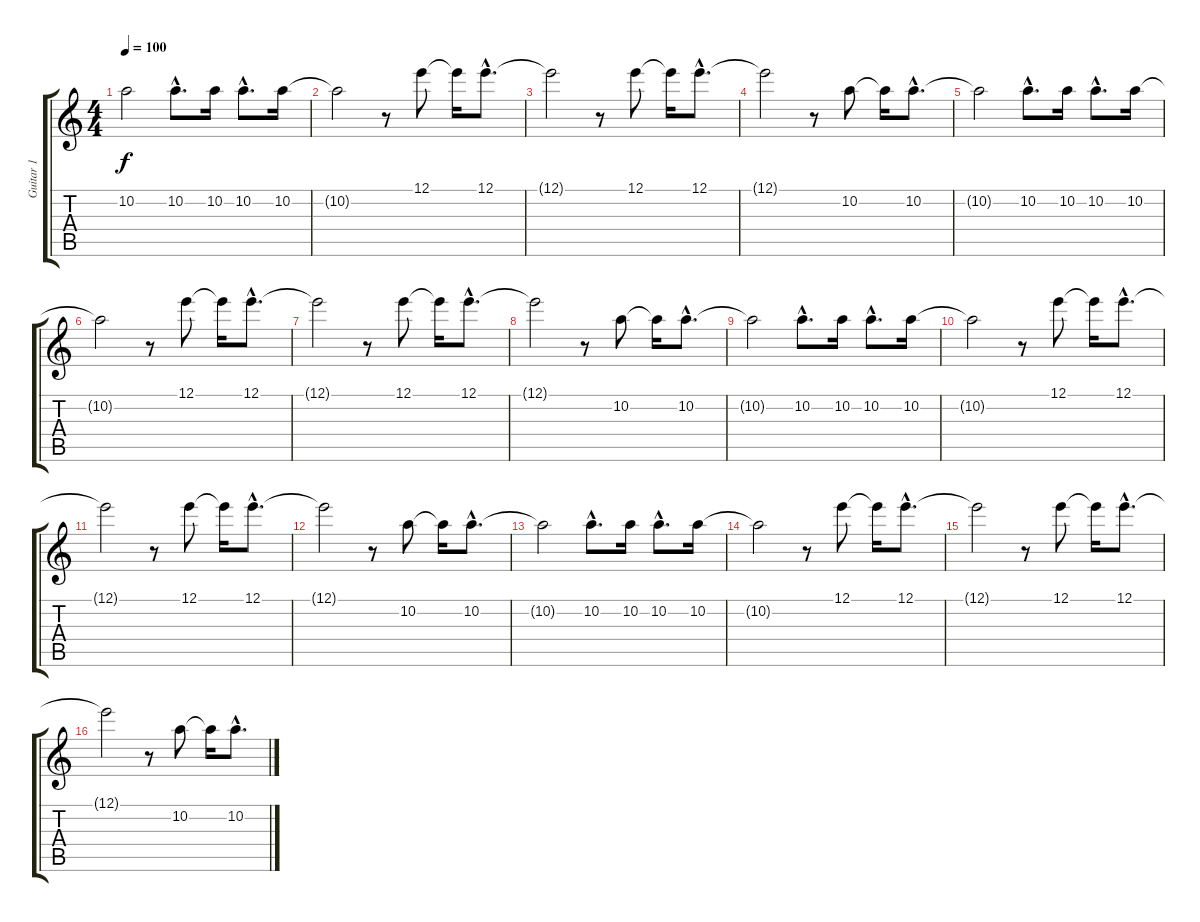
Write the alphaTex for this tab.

\track ("Guitar 1" "Guitar 1") {instrument electricguitarclean}
\staff {score tabs}
\tuning (E4 B3 G3 D3 A2 E2) {hide}
\ts (4 4)
\tempo 100
\clef g2
\ks c
10.2{t}.2{dy f} 10.2{hac}.8{d} 10.2.16 10.2{hac}.8{d} 10.2.16 |
10.2{t}.2 r.8 12.1.8 12.1{t}.16 12.1{hac}.8{d} |
12.1{t}.2 r.8 12.1.8 12.1{t}.16 12.1{hac}.8{d} |
12.1{t}.2 r.8 10.2.8 10.2{t}.16 10.2{hac}.8{d} |
10.2{t}.2 10.2{hac}.8{d} 10.2.16 10.2{hac}.8{d} 10.2.16 |
10.2{t}.2 r.8 12.1.8 12.1{t}.16 12.1{hac}.8{d} |
12.1{t}.2 r.8 12.1.8 12.1{t}.16 12.1{hac}.8{d} |
12.1{t}.2 r.8 10.2.8 10.2{t}.16 10.2{hac}.8{d} |
10.2{t}.2 10.2{hac}.8{d} 10.2.16 10.2{hac}.8{d} 10.2.16 |
10.2{t}.2 r.8 12.1.8 12.1{t}.16 12.1{hac}.8{d} |
12.1{t}.2 r.8 12.1.8 12.1{t}.16 12.1{hac}.8{d} |
12.1{t}.2 r.8 10.2.8 10.2{t}.16 10.2{hac}.8{d} |
10.2{t}.2 10.2{hac}.8{d} 10.2.16 10.2{hac}.8{d} 10.2.16 |
10.2{t}.2 r.8 12.1.8 12.1{t}.16 12.1{hac}.8{d} |
12.1{t}.2 r.8 12.1.8 12.1{t}.16 12.1{hac}.8{d} |
12.1{t}.2 r.8 10.2.8 10.2{t}.16 10.2{hac}.8{d}
